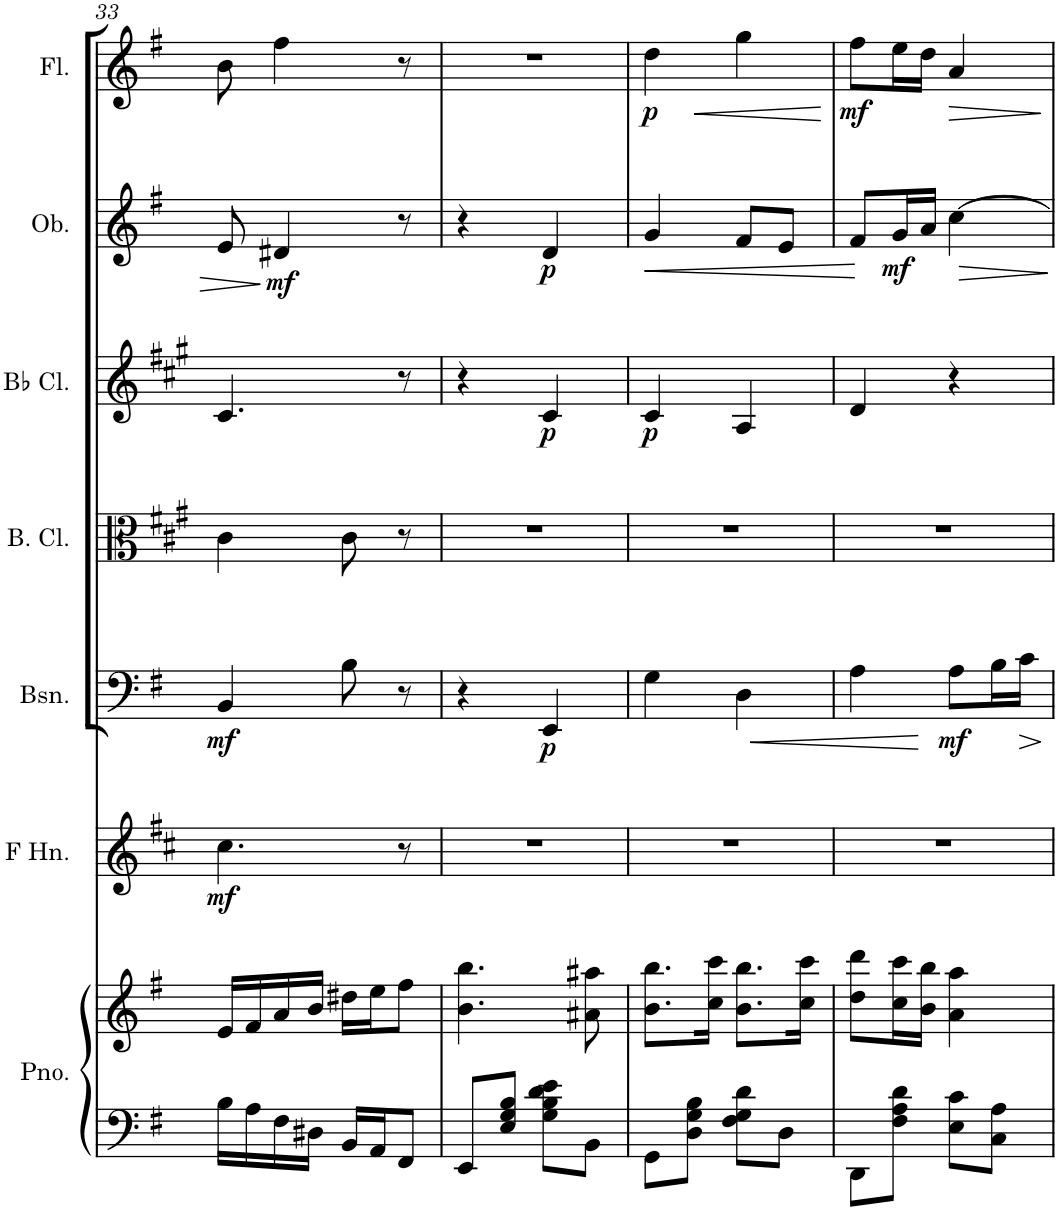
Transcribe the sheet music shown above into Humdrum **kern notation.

**kern	**kern	**kern	**dynam	**kern	**dynam	**kern	**kern	**dynam	**kern	**dynam	**kern	**dynam
*part7	*part7	*part6	*part6	*part5	*part5	*part4	*part3	*part3	*part2	*part2	*part1	*part1
*staff8	*staff7	*staff6	*staff6	*staff5	*staff5	*staff4	*staff3	*staff3	*staff2	*staff2	*staff1	*staff1
*I"Grand Piano	*	*I"French Horn	*	*I"Bassoon	*	*I"Bass Clarinet	*I"Bb Clarinet	*	*I"Oboe	*	*I"Flute	*
*I'Pno.	*	*I'F Hn.	*	*I'Bsn.	*	*I'B. Cl.	*I'Bb Cl.	*	*I'Ob.	*	*I'Fl.	*
!!LO:PB:g=z
*clefF4	*clefG2	*clefG2	*	*clefF4	*	*clefC3	*clefG2	*	*clefG2	*	*clefG2	*
*	*	*Trd4c7	*	*	*	*Trd8c14	*Trd1c2	*	*	*	*	*
*k[f#]	*k[f#]	*k[f#c#]	*	*k[f#]	*	*k[f#c#g#]	*k[f#c#g#]	*	*k[f#]	*	*k[f#]	*
*e:	*e:	*b:	*	*e:	*	*f#:	*f#:	*	*e:	*	*e:	*
*M2/4	*M2/4	*M2/4	*	*M2/4	*	*M2/4	*M2/4	*	*M2/4	*	*M2/4	*
=33	=33	=33	=33	=33	=33	=33	=33	=33	=33	=33	=33	=33
!	!	!	!LO:DY:b	!	!LO:DY:b	!	!	!	!	!	!	!
16B\LL	16e/LL	4.cc#\	mf	4BB/	mf	4c#\	4.c#/	.	8e/	.	8b\	.
16A\	16f#/	.	.	.	.	.	.	.	.	.	.	.
!	!	!	!	!	!	!	!	!	!	!LO:DY:b	!	!
16F#\	16a/	.	.	.	.	.	.	.	4d#X/	mf	4ff#\	.
16D#X\JJ	16b/JJ	.	.	.	.	.	.	.	.	.	.	.
16BB/LL	16dd#X\LL	.	.	8B\	.	8c#\	.	.	.	.	.	.
16AA/J	16ee\J	.	.	.	.	.	.	.	.	.	.	.
8FF#/J	8ff#\J	8r	.	8r	.	8r	8r	.	8r	.	8r	.
=34	=34	=34	=34	=34	=34	=34	=34	=34	=34	=34	=34	=34
8EE/L	4.b\ 4.bb\	2r	.	4r	.	2r	4r	.	4r	.	2r	.
8E/ 8G/ 8B/J	.	.	.	.	.	.	.	.	.	.	.	.
!	!	!	!	!	!LO:DY:b	!	!	!LO:DY:b	!	!LO:DY:b	!	!
8G\ 8B\ 8d\ 8e\L	.	.	.	4EE/	p	.	4c#/	p	4d/	p	.	.
8BB\J	8a#X\ 8aa#X\	.	.	.	.	.	.	.	.	.	.	.
=35	=35	=35	=35	=35	=35	=35	=35	=35	=35	=35	=35	=35
!	!	!	!	!	!	!	!	!LO:DY:b	!	!LO:HP:b	!	!LO:HP:b
!	!	!	!	!	!	!	!	!	!	!	!	!LO:DY:n=1:b
8GG\L	8.b\ 8.bb\L	2r	.	4G\	.	2r	4c#/	p	4g/	<	4dd\	< p
8D\ 8G\ 8B\J	.	.	.	.	.	.	.	.	.	.	.	.
.	16cc\ 16ccc\Jk	.	.	.	.	.	.	.	.	.	.	.
!	!	!	!	!	!LO:HP:b	!	!	!	!	!	!	!
8F#\ 8G\ 8d\L	8.b\ 8.bb\L	.	.	4D\	<	.	4A/	.	8f#/L	.	4gg\	.
8D\J	.	.	.	.	.	.	.	.	8e/J	.	.	.
.	16cc\ 16ccc\Jk	.	.	.	.	.	.	.	.	.	.	.
.	.	.	.	.	.	.	.	.	.	.	.	[
=36	=36	=36	=36	=36	=36	=36	=36	=36	=36	=36	=36	=36
!	!	!	!	!	!	!	!	!	!	!	!	!LO:DY:b
8DD\L	8dd\ 8ddd\L	2r	.	4A\	.	2r	4d/	.	8f#/L	.	8ff#\L	mf
!	!	!	!	!	!	!	!	!	!	!LO:DY:n=1:b	!	!
8F#\ 8A\ 8d\J	16cc\ 16ccc\L	.	.	.	.	.	.	.	16g/L	[ mf	16ee\L	.
.	16b\ 16bb\JJ	.	.	.	.	.	.	.	16a/JJ	.	16dd\JJ	.
!	!	!	!	!	!LO:DY:n=1:b	!	!	!	!	!LO:HP:b	!	!LO:HP:b
8E\ 8c\L	4a\ 4aa\	.	.	8A\L	[ mf	.	4r	.	[4cc\	>	4a/	>
8C\ 8A\J	.	.	.	16B\L	.	.	.	.	.	.	.	.
!	!	!	!	!	!LO:HP:b	!	!	!	!	!	!	!
.	.	.	.	16c\JJ	>	.	.	.	.	.	.	.
.	.	.	.	.	]	.	.	.	.	]	.	]
=	=	=	=	=	=	=	=	=	=	=	=	=
*-	*-	*-	*-	*-	*-	*-	*-	*-	*-	*-	*-	*-
